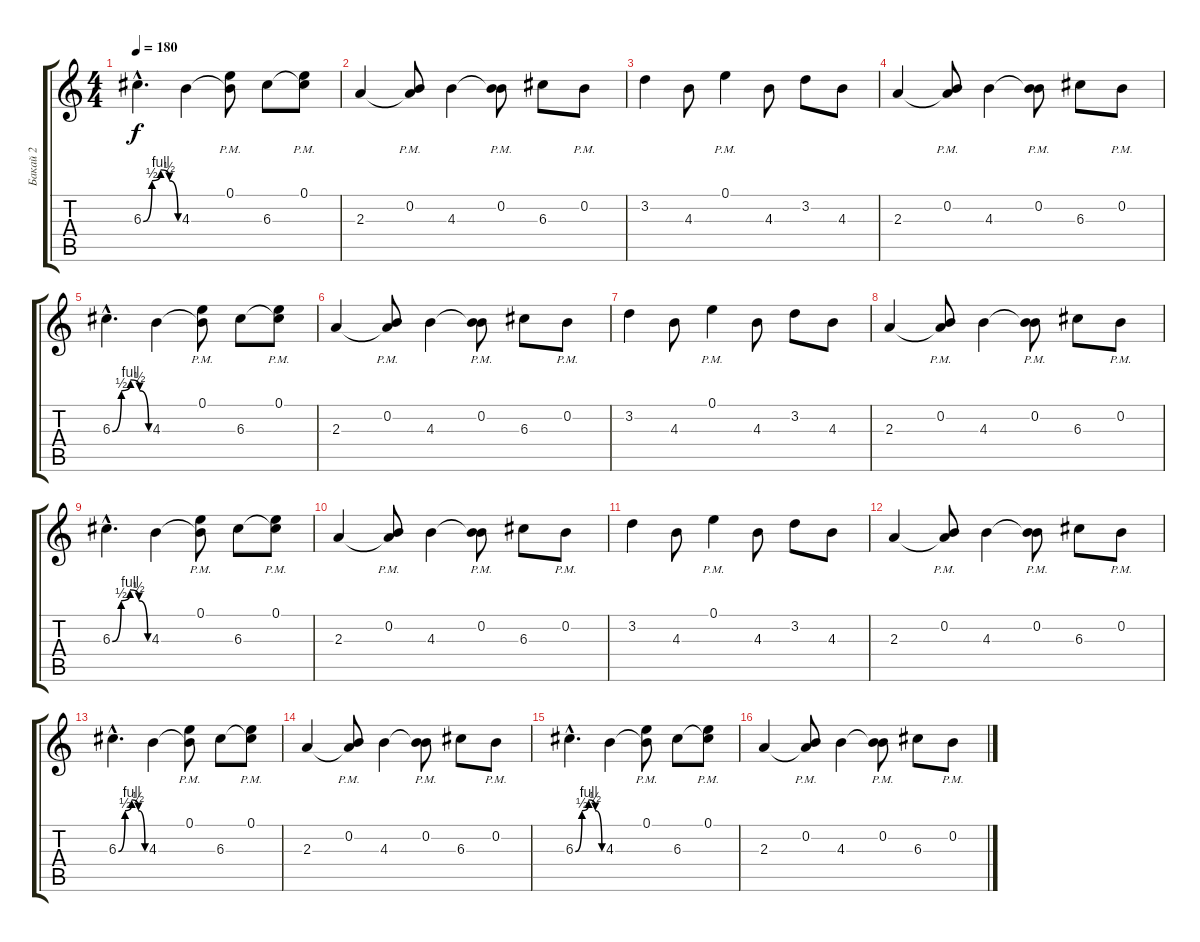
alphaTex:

\track ("Бакай 2" "Бакай 2") {instrument distortionguitar}
\staff {score tabs}
\tuning (E4 B3 G3 D3 A2 E2) {hide}
\ts (4 4)
\tempo 180
\clef g2
\ks c
6.3{be (custom 0 0 15 2 30 4 45 2 60 0) hac}.4{d dy f} 4.3.4 (0.1{pm} 4.3{t}).8 6.3.8 (0.1{pm} 6.3{t}).8 |
2.3.4 (0.2{pm} 2.3{t}).8 4.3.4 (0.2{pm} 4.3{t}).8 6.3.8 0.2{pm}.8 |
3.2.4 4.3.8 0.1{pm}.4 4.3.8 3.2.8 4.3.8 |
2.3.4 (0.2{pm} 2.3{t}).8 4.3.4 (0.2{pm} 4.3{t}).8 6.3.8 0.2{pm}.8 |
6.3{be (custom 0 0 15 2 30 4 45 2 60 0) hac}.4{d} 4.3.4 (0.1{pm} 4.3{t}).8 6.3.8 (0.1{pm} 6.3{t}).8 |
2.3.4 (0.2{pm} 2.3{t}).8 4.3.4 (0.2{pm} 4.3{t}).8 6.3.8 0.2{pm}.8 |
3.2.4 4.3.8 0.1{pm}.4 4.3.8 3.2.8 4.3.8 |
2.3.4 (0.2{pm} 2.3{t}).8 4.3.4 (0.2{pm} 4.3{t}).8 6.3.8 0.2{pm}.8 |
6.3{be (custom 0 0 15 2 30 4 45 2 60 0) hac}.4{d} 4.3.4 (0.1{pm} 4.3{t}).8 6.3.8 (0.1{pm} 6.3{t}).8 |
2.3.4 (0.2{pm} 2.3{t}).8 4.3.4 (0.2{pm} 4.3{t}).8 6.3.8 0.2{pm}.8 |
3.2.4 4.3.8 0.1{pm}.4 4.3.8 3.2.8 4.3.8 |
2.3.4 (0.2{pm} 2.3{t}).8 4.3.4 (0.2{pm} 4.3{t}).8 6.3.8 0.2{pm}.8 |
6.3{be (custom 0 0 15 2 30 4 45 2 60 0) hac}.4{d} 4.3.4 (0.1{pm} 4.3{t}).8 6.3.8 (0.1{pm} 6.3{t}).8 |
2.3.4 (0.2{pm} 2.3{t}).8 4.3.4 (0.2{pm} 4.3{t}).8 6.3.8 0.2{pm}.8 |
6.3{be (custom 0 0 15 2 30 4 45 2 60 0) hac}.4{d} 4.3.4 (0.1{pm} 4.3{t}).8 6.3.8 (0.1{pm} 6.3{t}).8 |
2.3.4 (0.2{pm} 2.3{t}).8 4.3.4 (0.2{pm} 4.3{t}).8 6.3.8 0.2{pm}.8
